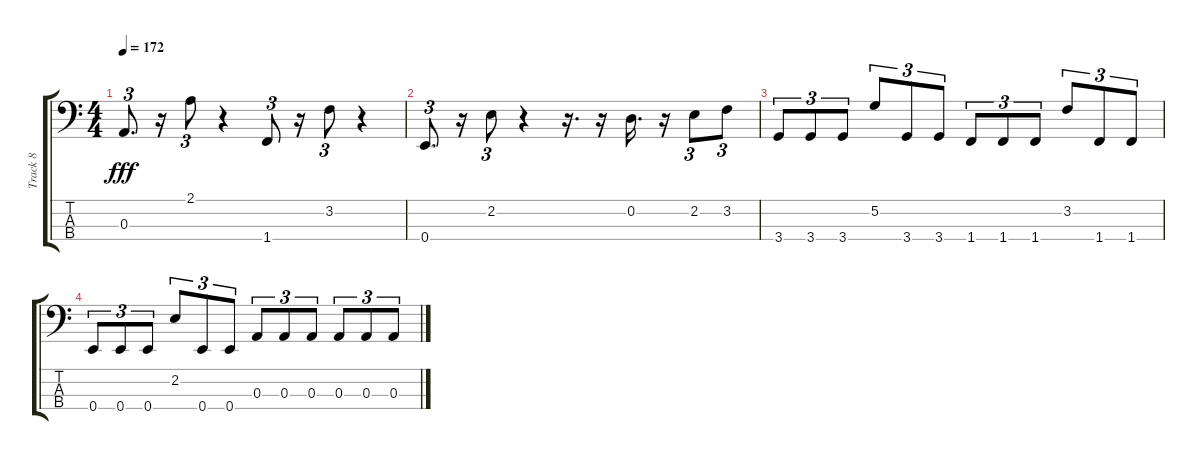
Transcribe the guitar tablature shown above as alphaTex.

\track ("Track 8" "Track 8") {instrument electricbassfinger}
\staff {score tabs}
\tuning (G2 D2 A1 E1) {hide}
\ts (4 4)
\tempo 172
\clef f4
\ks c
0.3.8{d tu (3 2) dy fff} r.16 2.1.8{tu (3 2)} r.4 1.4.8{tu (3 2)} r.16 3.2.8{tu (3 2)} r.4 |
0.4.8{d tu (3 2)} r.16 2.2.8{tu (3 2)} r.4 r.16{d} r.16 0.2.16{d} r.16 2.2.8{tu (3 2)} 3.2.8{tu (3 2)} |
3.4.8{tu (3 2)} 3.4.8{tu (3 2)} 3.4.8{tu (3 2)} 5.2.8{tu (3 2)} 3.4.8{tu (3 2)} 3.4.8{tu (3 2)} 1.4.8{tu (3 2)} 1.4.8{tu (3 2)} 1.4.8{tu (3 2)} 3.2.8{tu (3 2)} 1.4.8{tu (3 2)} 1.4.8{tu (3 2)} |
0.4.8{tu (3 2)} 0.4.8{tu (3 2)} 0.4.8{tu (3 2)} 2.2.8{tu (3 2)} 0.4.8{tu (3 2)} 0.4.8{tu (3 2)} 0.3.8{tu (3 2)} 0.3.8{tu (3 2)} 0.3.8{tu (3 2)} 0.3.8{tu (3 2)} 0.3.8{tu (3 2)} 0.3.8{tu (3 2)}
